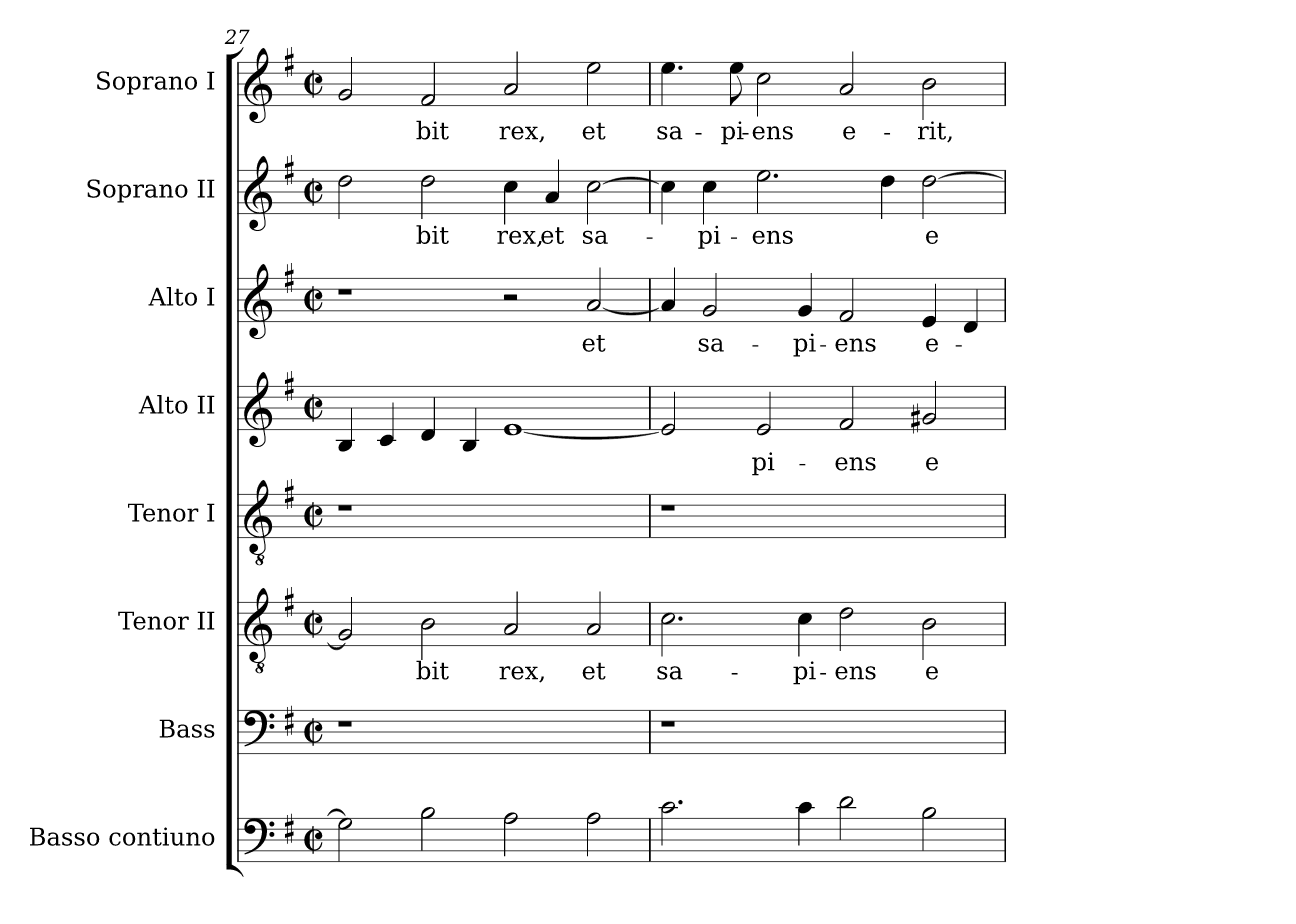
**kern	**kern	**kern	**text	**kern	**kern	**text	**kern	**text	**kern	**text	**kern	**text
*part8	*part7	*part6	*part6	*part5	*part4	*part4	*part3	*part3	*part2	*part2	*part1	*part1
*staff8	*staff7	*staff6	*staff6	*staff5	*staff4	*staff4	*staff3	*staff3	*staff2	*staff2	*staff1	*staff1
*I"Basso contiuno	*I"Bass	*I"Tenor II	*	*I"Tenor I	*I"Alto II	*	*I"Alto I	*	*I"Soprano II	*	*I"Soprano I	*
*	*I'B	*	*	*I'T	*	*	*I'A	*	*	*	*	*
*clefF4	*clefF4	*clefGv2	*	*clefGv2	*clefG2	*	*clefG2	*	*clefG2	*	*clefG2	*
*k[f#]	*k[f#]	*k[f#]	*	*k[f#]	*k[f#]	*	*k[f#]	*	*k[f#]	*	*k[f#]	*
*G:	*G:	*G:	*	*G:	*G:	*	*G:	*	*G:	*	*G:	*
*M2/2	*M2/2	*M2/2	*	*M2/2	*M2/2	*	*M2/2	*	*M2/2	*	*M2/2	*
*met(c|)	*met(c|)	*met(c|)	*	*met(c|)	*met(c|)	*	*met(c|)	*	*met(c|)	*	*met(c|)	*
=27	=27	=27	=27	=27	=27	=27	=27	=27	=27	=27	=27	=27
!	!LO:N:vis=1	!	!	!LO:N:vis=1	!	!	!	!	!	!	!	!
2Gi\]	1r	2Gi/]	.	1r	4Bi/	.	1r	.	2ddi\	.	2gi/	.
.	.	.	.	.	4ci/	.	.	.	.	.	.	.
!	!	!	!LO:LY:b:color=#000000	!	!	!	!	!	!	!	!	!
!	!	!	!	!	!	!	!	!	!	!LO:LY:b:color=#000000	!	!
!	!	!	!	!	!	!	!	!	!	!	!	!LO:LY:b:color=#000000
2Bi\	.	2Bi\	-bit	.	4di/	.	.	.	2ddi\	-bit	2f#i/	-bit
.	.	.	.	.	4Bi/	.	.	.	.	.	.	.
!	!	!	!LO:LY:b:color=#000000	!	!	!	!	!	!	!	!	!
!	!	!	!	!	!	!	!	!	!	!LO:LY:b:color=#000000	!	!
!	!	!	!	!	!	!	!	!	!	!	!	!LO:LY:b:color=#000000
2Ai\	1ryy	2Ai/	rex,	1ryy	[<1ei	.	2r	.	4cci\	rex,	2ai/	rex,
!	!	!	!	!	!	!	!	!	!	!LO:LY:b:color=#000000	!	!
.	.	.	.	.	.	.	.	.	4ai/	et	.	.
!	!	!	!LO:LY:b:color=#000000	!	!	!	!	!	!	!	!	!
!	!	!	!	!	!	!	!	!LO:LY:b:color=#000000	!	!	!	!
!	!	!	!	!	!	!	!	!	!	!LO:LY:b:color=#000000	!	!
!	!	!	!	!	!	!	!	!	!	!	!	!LO:LY:b:color=#000000
2Ai\	.	2Ai/	et	.	.	.	[<2ai/	et	[>2cci\	sa-	2eei\	et
=28	=28	=28	=28	=28	=28	=28	=28	=28	=28	=28	=28	=28
!	!LO:N:vis=1	!	!	!	!	!	!	!	!	!	!	!
!	!	!	!LO:LY:b:color=#000000	!LO:N:vis=1	!	!	!	!	!	!	!	!
!	!	!	!	!	!	!	!	!	!	!	!	!LO:LY:b:color=#000000
2.ci\	1r	2.ci\	sa-	1r	2ei/]	.	4ai/]	.	4cci\]	.	4.eei\	sa-
!	!	!	!	!	!	!	!	!LO:LY:b:color=#000000	!	!	!	!
!	!	!	!	!	!	!	!	!	!	!LO:LY:b:color=#000000	!	!
.	.	.	.	.	.	.	2gi/	sa-	4cci\	-pi-	.	.
!	!	!	!	!	!	!	!	!	!	!	!	!LO:LY:b:color=#000000
.	.	.	.	.	.	.	.	.	.	.	8eei\	-pi-
!	!	!	!	!	!	!LO:LY:b:color=#000000	!	!	!	!	!	!
!	!	!	!	!	!	!	!	!	!	!LO:LY:b:color=#000000	!	!
!	!	!	!	!	!	!	!	!	!	!	!	!LO:LY:b:color=#000000
.	.	.	.	.	2ei/	-pi-	.	.	2.eei\	-ens	2cci\	-ens
!	!	!	!LO:LY:b:color=#000000	!	!	!	!	!	!	!	!	!
!	!	!	!	!	!	!	!	!LO:LY:b:color=#000000	!	!	!	!
4ci\	.	4ci\	-pi-	.	.	.	4gi/	-pi-	.	.	.	.
!	!	!	!LO:LY:b:color=#000000	!	!	!	!	!	!	!	!	!
!	!	!	!	!	!	!LO:LY:b:color=#000000	!	!	!	!	!	!
!	!	!	!	!	!	!	!	!LO:LY:b:color=#000000	!	!	!	!
!	!	!	!	!	!	!	!	!	!	!	!	!LO:LY:b:color=#000000
2di\	1ryy	2di\	-ens	1ryy	2f#i/	-ens	2f#i/	-ens	.	.	2ai/	e-
.	.	.	.	.	.	.	.	.	4ddi\	.	.	.
!	!	!	!LO:LY:b:color=#000000	!	!	!	!	!	!	!	!	!
!	!	!	!	!	!	!LO:LY:b:color=#000000	!	!	!	!	!	!
!	!	!	!	!	!	!	!	!LO:LY:b:color=#000000	!	!	!	!
!	!	!	!	!	!	!	!	!	!	!LO:LY:b:color=#000000	!	!
!	!	!	!	!	!	!	!	!	!	!	!	!LO:LY:b:color=#000000
2Bi\	.	2Bi\	e-	.	2g#Xi/	e-	4ei/	e-	[>2ddi\	e-	2bi\	-rit,
.	.	.	.	.	.	.	4di/	.	.	.	.	.
=	=	=	=	=	=	=	=	=	=	=	=	=
*-	*-	*-	*-	*-	*-	*-	*-	*-	*-	*-	*-	*-
